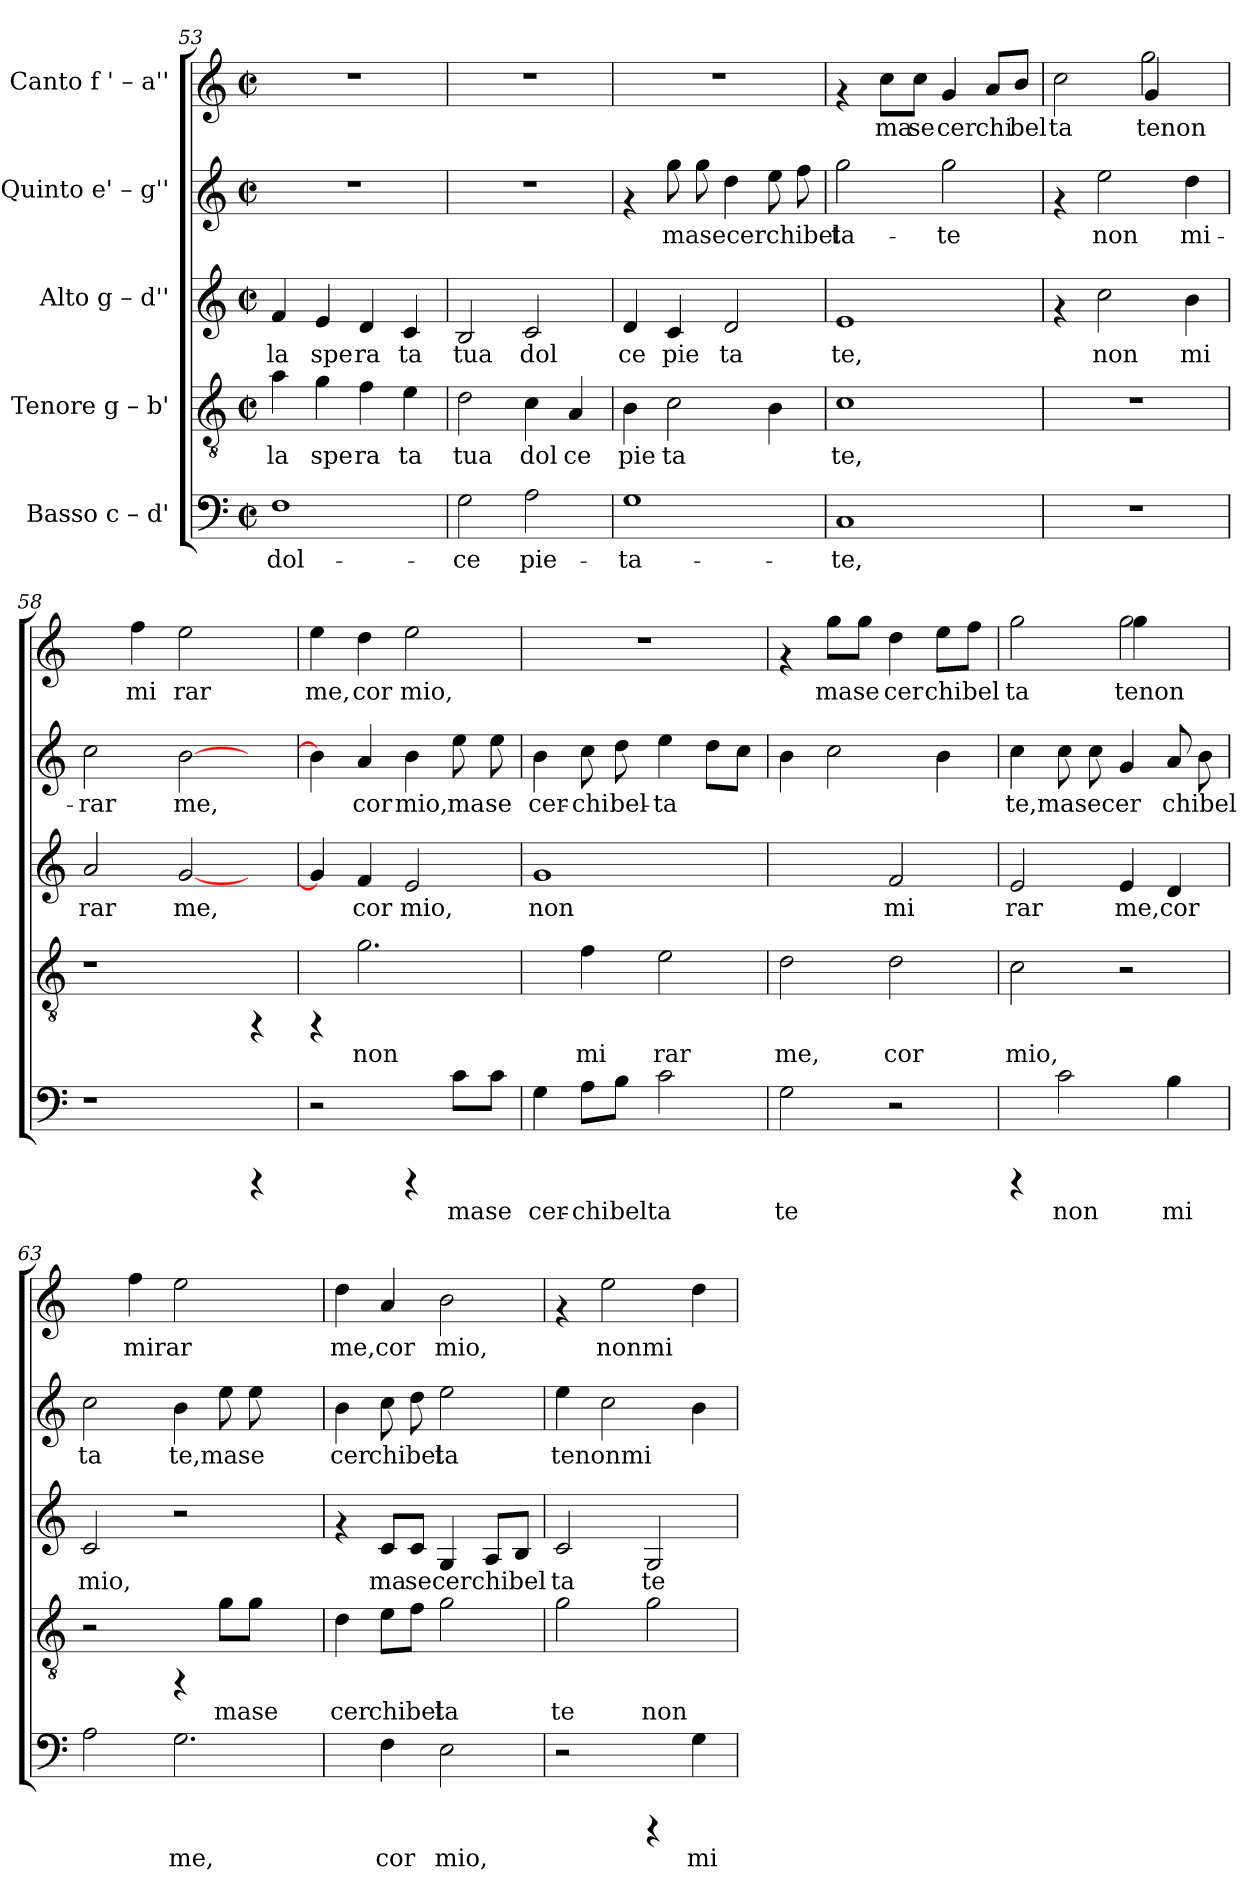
**kern	**text	**kern	**text	**kern	**text	**kern	**text	**kern	**text
*part5	*part5	*part4	*part4	*part3	*part3	*part2	*part2	*part1	*part1
*staff5	*staff5	*staff4	*staff4	*staff3	*staff3	*staff2	*staff2	*staff1	*staff1
*I"Basso  c – d'	*	*I"Tenore  g – b'	*	*I"Alto  g – d''	*	*I"Quinto  e' – g''	*	*I"Canto  f ' – a''	*
*clefF4	*	*clefGv2	*	*clefG2	*	*clefG2	*	*clefG2	*
*k[]	*	*k[]	*	*k[]	*	*k[]	*	*k[]	*
*C:	*	*C:	*	*C:	*	*C:	*	*C:	*
*M2/2	*	*M2/2	*	*M2/2	*	*M2/2	*	*M2/2	*
*met(c|)	*	*met(c|)	*	*met(c|)	*	*met(c|)	*	*met(c|)	*
=53	=53	=53	=53	=53	=53	=53	=53	=53	=53
!	!LO:LY:b:cj	!	!LO:LY:b:rj	!	!LO:LY:b:cj	!	!	!	!
1F	dol-	4a\	la	4f/	la	1r	.	1r	.
!	!	!	!LO:LY:b:rj	!	!LO:LY:b:cj	!	!	!	!
.	.	4g\	spe	4e/	spe	.	.	.	.
!	!	!	!LO:LY:b:rj	!	!LO:LY:b:cj	!	!	!	!
.	.	4f\	ra	4d/	ra	.	.	.	.
!	!	!	!LO:LY:b:rj	!	!LO:LY:b:cj	!	!	!	!
.	.	4e\	ta	4c/	ta	.	.	.	.
=54	=54	=54	=54	=54	=54	=54	=54	=54	=54
!	!LO:LY:b:cj	!	!LO:LY:b:rj	!	!LO:LY:b:cj	!	!	!	!
2G\	-ce	2d\	tua	2B/	tua	1r	.	1r	.
!	!LO:LY:b:cj	!	!LO:LY:b:rj	!	!LO:LY:b:cj	!	!	!	!
2A\	pie-	4c\	dol	2c/	dol	.	.	.	.
!	!	!	!LO:LY:b:rj	!	!	!	!	!	!
.	.	4A/	ce	.	.	.	.	.	.
=55	=55	=55	=55	=55	=55	=55	=55	=55	=55
!	!LO:LY:b:cj	!	!LO:LY:b:rj	!	!LO:LY:b:cj	!	!	!	!
1G	-ta-	4B\	pie	4d/	ce	4rf	.	1r	.
!	!	!	!LO:LY:b:rj	!	!LO:LY:b:cj	!	!LO:LY:b:rj	!	!
.	.	2c\	ta	4c/	pie	8gg\	masecerchibel	.	.
!	!	!	!	!	!	!	!LO:LY:b:rj	!	!
.	.	.	.	.	.	8gg\	.	.	.
!	!	!	!	!	!LO:LY:b:cj	!	!LO:LY:b:rj	!	!
.	.	.	.	2d/	ta	4dd\	.	.	.
!	!	!	!LO:LY:b:rj	!	!	!	!LO:LY:b:rj	!	!
.	.	4B\	.	.	.	8ee\	.	.	.
!	!	!	!	!	!	!	!LO:LY:b:rj	!	!
.	.	.	.	.	.	8ff\	.	.	.
!!LO:PB:g=z
=56	=56	=56	=56	=56	=56	=56	=56	=56	=56
!	!LO:LY:b:cj	!	!LO:LY:b:rj	!	!LO:LY:b:cj	!	!LO:LY:b:rj	!	!
1C	-te,	1c	te,	1e	te,	2gg\	ta-	4rf	.
!	!	!	!	!	!	!	!	!	!LO:LY:b:rj
.	.	.	.	.	.	.	.	8cc\L	ma
!	!	!	!	!	!	!	!	!	!LO:LY:b:rj
.	.	.	.	.	.	.	.	8cc\J	se
!	!	!	!	!	!	!	!LO:LY:b:rj	!	!LO:LY:b:rj
.	.	.	.	.	.	2gg\	-te	4g/	cer
!	!	!	!	!	!	!	!	!	!LO:LY:b:rj
.	.	.	.	.	.	.	.	8a/L	chi
!	!	!	!	!	!	!	!	!	!LO:LY:b:rj
.	.	.	.	.	.	.	.	8b/J	bel
=57	=57	=57	=57	=57	=57	=57	=57	=57	=57
!	!	!	!	!	!	!	!	!	!LO:LY:b:rj
*	*	*	*	*	*	*	*	*^	*
1r	.	1r	.	4rf	.	4rf	.	2cc\	2ryy	ta
!	!	!	!	!	!LO:LY:b:cj	!	!LO:LY:b:rj	!	!	!
.	.	.	.	2cc\	non	2ee\	non	.	.	.
!	!	!	!	!	!	!	!	!	!	!LO:LY:b:rj
.	.	.	.	.	.	.	.	2gg\	4g/	tenon
!	!	!	!	!	!LO:LY:b:cj	!	!LO:LY:b:rj	!	!	!
.	.	.	.	4b\	mi	4dd\	mi-	.	4ryy	.
=58	=58	=58	=58	=58	=58	=58	=58	=58	=58	=58
!	!	!	!	!	!LO:LY:b:cj	!	!LO:LY:b:rj	!	!	!
*	*	*	*	*	*	*	*	*v	*v	*
1r	.	1r	.	2a/	rar	2cc\	-rar	4ryy	.
!	!	!	!	!	!	!	!	!	!LO:LY:b:rj
.	.	.	.	.	.	.	.	4ff\	mi
!	!	!	!	!	!LO:LY:b:cj	!	!LO:LY:b:rj	!	!LO:LY:b:rj
.	.	.	.	[2g/	me,	[2b\	me,	2ee\	rar
4rCCC	.	4rFF	.	4ryy	.	4ryy	.	4ryy	.
=59	=59	=59	=59	=59	=59	=59	=59	=59	=59
!	!	!	!	!	!	!	!	!	!LO:LY:b:rj
2r	.	4rFF	.	4g/]	.	4b\]	.	4ee\	me,
!	!	!	!LO:LY:b:rj	!	!LO:LY:b:cj	!	!LO:LY:b:rj	!	!LO:LY:b:rj
.	.	2.g\	non	4f/	cor	4a/	cor	4dd\	cor
!	!	!	!	!	!LO:LY:b:cj	!	!LO:LY:b:rj	!	!LO:LY:b:rj
4rCCC	.	.	.	2e/	mio,	4b\	mio,	2ee\	mio,
!	!LO:LY:b:cj	!	!	!	!	!	!LO:LY:b:rj	!	!
8c\L	ma	.	.	.	.	8ee\	ma	.	.
!	!LO:LY:b:cj	!	!	!	!	!	!LO:LY:b:rj	!	!
8c\J	se	.	.	.	.	8ee\	se	.	.
=60	=60	=60	=60	=60	=60	=60	=60	=60	=60
!	!LO:LY:b:cj	!	!	!	!LO:LY:b:cj	!	!LO:LY:b:rj	!	!
4G\	cer-	4ryy	.	1g	non	4b\	cer-	1r	.
!	!LO:LY:b:cj	!	!LO:LY:b:rj	!	!	!	!LO:LY:b:rj	!	!
8A\L	-chi	4f\	mi	.	.	8cc\	-chi	.	.
!	!LO:LY:b:cj	!	!	!	!	!	!LO:LY:b:rj	!	!
8B\J	belta-	.	.	.	.	8dd\	bel-	.	.
!	!LO:LY:b:cj	!	!LO:LY:b:rj	!	!	!	!LO:LY:b:rj	!	!
2c\	--	2e\	rar	.	.	4ee\	-ta-	.	.
!	!	!	!	!	!	!	!LO:LY:b:rj	!	!
.	.	.	.	.	.	8dd\L	--	.	.
!	!	!	!	!	!	!	!LO:LY:b:rj	!	!
.	.	.	.	.	.	8cc\J	--	.	.
=61	=61	=61	=61	=61	=61	=61	=61	=61	=61
!	!LO:LY:b:cj	!	!LO:LY:b:rj	!	!	!	!LO:LY:b:rj	!	!
2G\	-te	2d\	me,	2ryy	.	4b\	--	4rf	.
!	!	!	!	!	!	!	!LO:LY:b:rj	!	!LO:LY:b:rj
.	.	.	.	.	.	2cc\	--	8gg\L	ma
!	!	!	!	!	!	!	!	!	!LO:LY:b:rj
.	.	.	.	.	.	.	.	8gg\J	se
!	!	!	!LO:LY:b:rj	!	!LO:LY:b:cj	!	!	!	!LO:LY:b:rj
2r	.	2d\	cor	2f/	mi	.	.	4dd\	cer
!	!	!	!	!	!	!	!LO:LY:b:rj	!	!LO:LY:b:rj
.	.	.	.	.	.	4b\	--	8ee\L	chi
!	!	!	!	!	!	!	!	!	!LO:LY:b:rj
.	.	.	.	.	.	.	.	8ff\J	bel
!!LO:LB:g=z
=62	=62	=62	=62	=62	=62	=62	=62	=62	=62
!	!	!	!LO:LY:b:rj	!	!LO:LY:b:cj	!	!LO:LY:b:rj	!	!LO:LY:b:rj
*	*	*	*	*	*	*	*	*^	*
4rCCC	.	2c\	mio,	2e/	rar	4cc\	-te,masecer	2gg\	2ryy	ta
!	!LO:LY:b:cj	!	!	!	!	!	!LO:LY:b:rj	!	!	!
2c\	non	.	.	.	.	8cc\	.	.	.	.
!	!	!	!	!	!	!	!LO:LY:b:rj	!	!	!
.	.	.	.	.	.	8cc\	.	.	.	.
!	!	!	!	!	!LO:LY:b:cj	!	!LO:LY:b:rj	!	!	!LO:LY:b:rj
.	.	2r	.	4e/	me,cor	4g/	.	2gg\	4gg\	tenon
!	!LO:LY:b:cj	!	!	!	!LO:LY:b:cj	!	!LO:LY:b:rj	!	!	!
4B\	mi	.	.	4d/	.	8a/	chibel	.	4ryy	.
!	!	!	!	!	!	!	!LO:LY:b:rj	!	!	!
.	.	.	.	.	.	8b\	.	.	.	.
*	*	*	*	*	*	*	*	*v	*v	*
=63	=63	=63	=63	=63	=63	=63	=63	=63	=63
!	!	!	!	!	!LO:LY:b:cj	!	!LO:LY:b:rj	!	!
2A\	.	2r	.	2c/	mio,	2cc\	ta	4ryy	.
!	!	!	!	!	!	!	!	!	!LO:LY:b:rj
.	.	.	.	.	.	.	.	4ff\	mirar
!	!LO:LY:b:cj	!	!	!	!	!	!LO:LY:b:rj	!	!LO:LY:b:rj
2.G\	me,	4rFF	.	2r	.	4b\	te,mase	2ee\	.
!	!	!	!LO:LY:b:rj	!	!	!	!LO:LY:b:rj	!	!
.	.	8g\L	mase	.	.	8ee\	.	.	.
!	!	!	!LO:LY:b:rj	!	!	!	!LO:LY:b:rj	!	!
.	.	8g\J	.	.	.	8ee\	.	.	.
.	.	4ryy	.	4ryy	.	4ryy	.	4ryy	.
=64	=64	=64	=64	=64	=64	=64	=64	=64	=64
!	!	!	!LO:LY:b:rj	!	!	!	!LO:LY:b:rj	!	!LO:LY:b:rj
4ryy	.	4d\	cer	4rf	.	4b\	cer	4dd\	me,cor
!	!LO:LY:b:cj	!	!LO:LY:b:rj	!	!LO:LY:b:cj	!	!LO:LY:b:rj	!	!LO:LY:b:rj
4F\	cor	8e\L	chibel	8c/L	ma	8cc\	chibel	4a/	.
!	!	!	!LO:LY:b:rj	!	!LO:LY:b:cj	!	!LO:LY:b:rj	!	!
.	.	8f\J	.	8c/J	secerchibel	8dd\	.	.	.
!	!LO:LY:b:cj	!	!LO:LY:b:rj	!	!LO:LY:b:cj	!	!LO:LY:b:rj	!	!LO:LY:b:rj
2E\	mio,	2g\	ta	4G/	.	2ee\	ta	2b\	mio,
!	!	!	!	!	!LO:LY:b:cj	!	!	!	!
.	.	.	.	8A/L	.	.	.	.	.
!	!	!	!	!	!LO:LY:b:cj	!	!	!	!
.	.	.	.	8B/J	.	.	.	.	.
=65	=65	=65	=65	=65	=65	=65	=65	=65	=65
!	!	!	!LO:LY:b:rj	!	!LO:LY:b:cj	!	!LO:LY:b:rj	!	!
2r	.	2g\	te	2c/	ta	4ee\	tenonmi	4rf	.
!	!	!	!	!	!	!	!LO:LY:b:rj	!	!LO:LY:b:rj
.	.	.	.	.	.	2cc\	.	2ee\	nonmi
!	!	!	!LO:LY:b:rj	!	!LO:LY:b:cj	!	!	!	!
4rCCC	.	2g\	non	2G/	te	.	.	.	.
!	!LO:LY:b:cj	!	!	!	!	!	!LO:LY:b:rj	!	!LO:LY:b:rj
4G\	mi	.	.	.	.	4b\	.	4dd\	.
=	=	=	=	=	=	=	=	=	=
*-	*-	*-	*-	*-	*-	*-	*-	*-	*-
